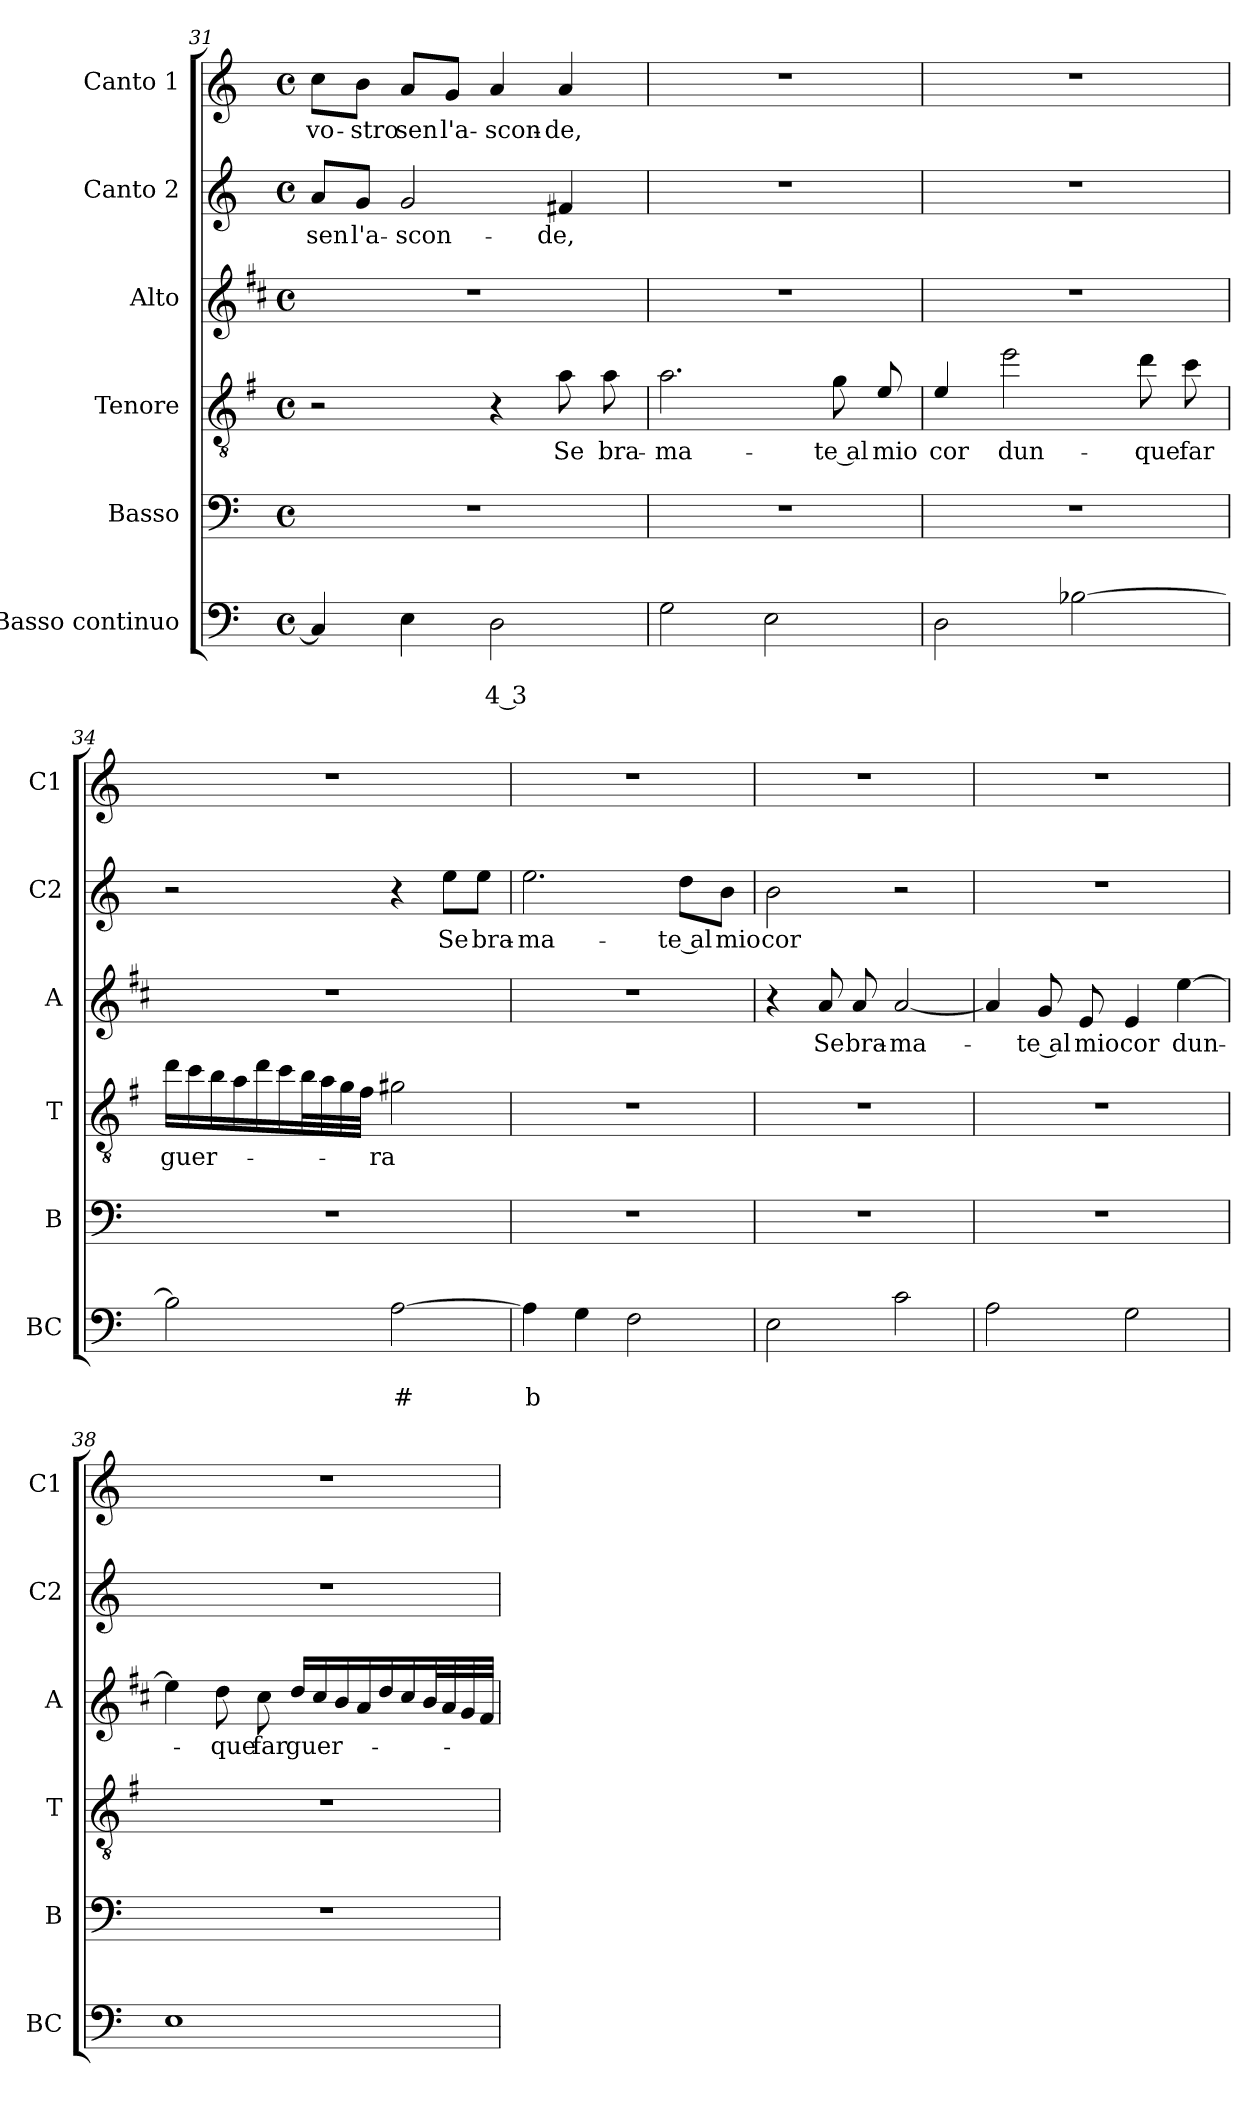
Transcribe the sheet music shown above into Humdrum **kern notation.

**kern	**text	**text	**kern	**kern	**text	**kern	**text	**kern	**text	**kern	**text
*part6	*part6	*part6	*part5	*part4	*part4	*part3	*part3	*part2	*part2	*part1	*part1
*staff6	*staff6	*staff6	*staff5	*staff4	*staff4	*staff3	*staff3	*staff2	*staff2	*staff1	*staff1
*I"Basso continuo	*	*	*I"Basso	*I"Tenore	*	*I"Alto	*	*I"Canto 2	*	*I"Canto 1	*
*I'BC	*	*	*I'B	*I'T	*	*I'A	*	*I'C2	*	*I'C1	*
*clefF4	*	*	*clefF4	*clefGv2	*	*clefG2	*	*clefG2	*	*clefG2	*
*	*	*	*	*ITrd4c7	*	*ITrd1c2	*	*	*	*	*
*k[]	*	*	*k[]	*k[]	*	*k[]	*	*k[]	*	*k[]	*
*C:	*	*	*C:	*C:	*	*C:	*	*C:	*	*C:	*
*M4/4	*	*	*M4/4	*M4/4	*	*M4/4	*	*M4/4	*	*M4/4	*
*met(c)	*	*	*met(c)	*met(c)	*	*met(c)	*	*met(c)	*	*met(c)	*
=31	=31	=31	=31	=31	=31	=31	=31	=31	=31	=31	=31
!	!	!	!	!	!	!	!	!	!LO:LY:b	!	!LO:LY:b
4C/]	.	.	1r	2r	.	1r	.	8a/L	sen	8cc\L	vo-
!	!	!	!	!	!	!	!	!	!LO:LY:b	!	!LO:LY:b
.	.	.	.	.	.	.	.	8g/J	l'a-	8b\J	-stro
!	!	!	!	!	!	!	!	!	!LO:LY:b	!	!LO:LY:b
4E\	.	.	.	.	.	.	.	2g/	-scon-	8a/L	sen
!	!	!	!	!	!	!	!	!	!	!	!LO:LY:b
.	.	.	.	.	.	.	.	.	.	8g/J	l'a-
!	!	!LO:LY:b	!	!	!	!	!	!	!	!	!LO:LY:b
2D\	.	4 3	.	4r	.	.	.	.	.	4a/	-scon-
!	!	!	!	!	!LO:LY:b	!	!	!	!LO:LY:b	!	!LO:LY:b
.	.	.	.	8d\	Se	.	.	4f#X/	-de,	4a/	-de,
!	!	!	!	!	!LO:LY:b	!	!	!	!	!	!
.	.	.	.	8d\	bra-	.	.	.	.	.	.
!!LO:LB:g=z
=32	=32	=32	=32	=32	=32	=32	=32	=32	=32	=32	=32
!	!	!	!	!	!LO:LY:b	!	!	!	!	!	!
2G\	.	.	1r	2.d\	-ma-	1r	.	1r	.	1r	.
2E\	.	.	.	.	.	.	.	.	.	.	.
!	!	!	!	!	!LO:LY:b	!	!	!	!	!	!
.	.	.	.	8c\	-te al	.	.	.	.	.	.
!	!	!	!	!	!LO:LY:b	!	!	!	!	!	!
.	.	.	.	8A/	mio	.	.	.	.	.	.
=33	=33	=33	=33	=33	=33	=33	=33	=33	=33	=33	=33
!	!	!	!	!	!LO:LY:b	!	!	!	!	!	!
2D\	.	.	1r	4A/	cor	1r	.	1r	.	1r	.
!	!	!	!	!	!LO:LY:b	!	!	!	!	!	!
.	.	.	.	2a\	dun-	.	.	.	.	.	.
[2B-X\	.	.	.	.	.	.	.	.	.	.	.
!	!	!	!	!	!LO:LY:b	!	!	!	!	!	!
.	.	.	.	8g\	-que	.	.	.	.	.	.
!	!	!	!	!	!LO:LY:b	!	!	!	!	!	!
.	.	.	.	8f\	far	.	.	.	.	.	.
=34	=34	=34	=34	=34	=34	=34	=34	=34	=34	=34	=34
!	!	!	!	!	!LO:LY:b	!	!	!	!	!	!
2B-\]	.	.	1r	16g\LL	guer-	1r	.	2r	.	1r	.
.	.	.	.	16f\	.	.	.	.	.	.	.
.	.	.	.	16e\	.	.	.	.	.	.	.
.	.	.	.	16d\	.	.	.	.	.	.	.
.	.	.	.	16g\	.	.	.	.	.	.	.
.	.	.	.	16f\	.	.	.	.	.	.	.
.	.	.	.	32e\L	.	.	.	.	.	.	.
.	.	.	.	32d\	.	.	.	.	.	.	.
.	.	.	.	32c\	.	.	.	.	.	.	.
.	.	.	.	32B\JJJ	.	.	.	.	.	.	.
!	!	!LO:LY:b	!	!	!LO:LY:b	!	!	!	!	!	!
[2A\	.	#	.	2c#X\	-ra	.	.	4r	.	.	.
!	!	!	!	!	!	!	!	!	!LO:LY:b	!	!
.	.	.	.	.	.	.	.	8ee\L	Se	.	.
!	!	!	!	!	!	!	!	!	!LO:LY:b	!	!
.	.	.	.	.	.	.	.	8ee\J	bra-	.	.
=35	=35	=35	=35	=35	=35	=35	=35	=35	=35	=35	=35
!	!	!LO:LY:b	!	!	!	!	!	!	!LO:LY:b	!	!
4A\]	.	b	1r	1r	.	1r	.	2.ee\	-ma-	1r	.
4G\	.	.	.	.	.	.	.	.	.	.	.
2F\	.	.	.	.	.	.	.	.	.	.	.
!	!	!	!	!	!	!	!	!	!LO:LY:b	!	!
.	.	.	.	.	.	.	.	8dd\L	-te al	.	.
!	!	!	!	!	!	!	!	!	!LO:LY:b	!	!
.	.	.	.	.	.	.	.	8b\J	mio	.	.
=36	=36	=36	=36	=36	=36	=36	=36	=36	=36	=36	=36
!	!	!	!	!	!	!	!	!	!LO:LY:b	!	!
2E\	.	.	1r	1r	.	4r	.	2b\	cor	1r	.
!	!	!	!	!	!	!	!LO:LY:b	!	!	!	!
.	.	.	.	.	.	8g/	Se	.	.	.	.
!	!	!	!	!	!	!	!LO:LY:b	!	!	!	!
.	.	.	.	.	.	8g/	bra-	.	.	.	.
!	!	!	!	!	!	!	!LO:LY:b	!	!	!	!
2c\	.	.	.	.	.	[2g/	-ma-	2r	.	.	.
=37	=37	=37	=37	=37	=37	=37	=37	=37	=37	=37	=37
2A\	.	.	1r	1r	.	4g/]	.	1r	.	1r	.
!	!	!	!	!	!	!	!LO:LY:b	!	!	!	!
.	.	.	.	.	.	8f/	-te al	.	.	.	.
!	!	!	!	!	!	!	!LO:LY:b	!	!	!	!
.	.	.	.	.	.	8d/	mio	.	.	.	.
!	!	!	!	!	!	!	!LO:LY:b	!	!	!	!
2G\	.	.	.	.	.	4d/	cor	.	.	.	.
!	!	!	!	!	!	!	!LO:LY:b	!	!	!	!
.	.	.	.	.	.	[4dd\	dun-	.	.	.	.
!!LO:PB:g=z
=38	=38	=38	=38	=38	=38	=38	=38	=38	=38	=38	=38
1E	.	.	1r	1r	.	4dd\]	.	1r	.	1r	.
!	!	!	!	!	!	!	!LO:LY:b	!	!	!	!
.	.	.	.	.	.	8cc\	-que	.	.	.	.
!	!	!	!	!	!	!	!LO:LY:b	!	!	!	!
.	.	.	.	.	.	8b\	far	.	.	.	.
!	!	!	!	!	!	!	!LO:LY:b	!	!	!	!
.	.	.	.	.	.	16cc/LL	guer-	.	.	.	.
.	.	.	.	.	.	16b/	.	.	.	.	.
.	.	.	.	.	.	16a/	.	.	.	.	.
.	.	.	.	.	.	16g/	.	.	.	.	.
.	.	.	.	.	.	16cc/	.	.	.	.	.
.	.	.	.	.	.	16b/	.	.	.	.	.
.	.	.	.	.	.	32a/L	.	.	.	.	.
.	.	.	.	.	.	32g/	.	.	.	.	.
.	.	.	.	.	.	32f/	.	.	.	.	.
.	.	.	.	.	.	32e/JJJ	.	.	.	.	.
=	=	=	=	=	=	=	=	=	=	=	=
*-	*-	*-	*-	*-	*-	*-	*-	*-	*-	*-	*-
